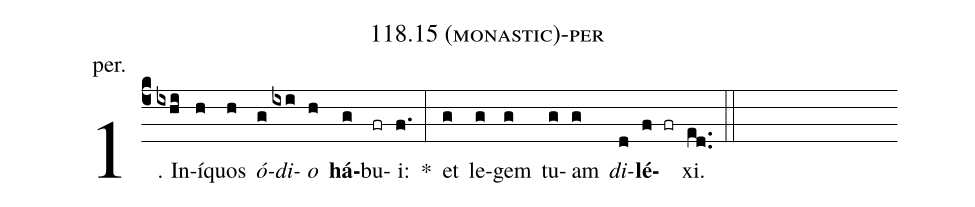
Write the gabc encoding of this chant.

name: 118.15 (monastic)-per;
annotation: per.;
%%
(c4)1. In(ixhi)í(h)quos(h) <i>ó</i>(g)<i>di</i>(ixi)<i>o</i>(h) <b>há</b>(g)bu(fr)i:(f.) *(:) et(g) le(g)gem(g) tu(g)am(g) <i>di</i>(d)<b>lé</b>(f fr)xi.(ed..) (::)
